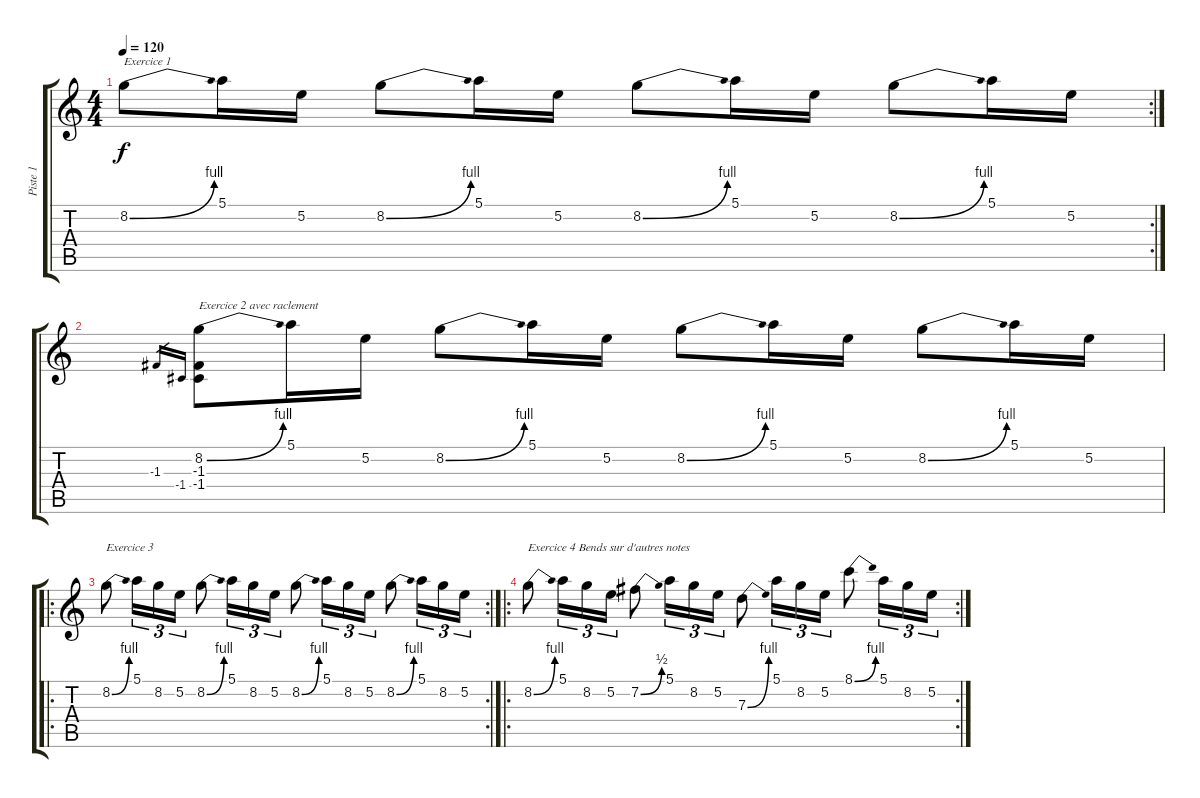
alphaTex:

\track ("Piste 1" "Piste 1") {instrument acousticguitarnylon}
\staff {score tabs}
\tuning (E4 B3 G3 D3 A2 E2) {hide}
\rc 2
\ts (4 4)
\tempo 120
\clef g2
\ks c
8.2{be (bend 0 0 60 4)}.8{txt "Exercice 1" dy f instrument acousticguitarnylon} 5.1.16 5.2.16 8.2{be (bend 0 0 60 4)}.8 5.1.16 5.2.16 8.2{be (bend 0 0 60 4)}.8 5.1.16 5.2.16 8.2{be (bend 0 0 60 4)}.8 5.1.16 5.2.16 |
-1.3.16{gr} -1.4.16{gr} (8.2{be (bend 0 0 60 4)} -1.3 -1.4).8{txt "Exercice 2 avec raclement"} 5.1.16 5.2.16 8.2{be (bend 0 0 60 4)}.8 5.1.16 5.2.16 8.2{be (bend 0 0 60 4)}.8 5.1.16 5.2.16 8.2{be (bend 0 0 60 4)}.8 5.1.16 5.2.16 |
\ro
\rc 2
8.2{be (bend 0 0 60 4)}.8{txt "Exercice 3"} 5.1.16{tu (3 2)} 8.2.16{tu (3 2)} 5.2.16{tu (3 2)} 8.2{be (bend 0 0 60 4)}.8 5.1.16{tu (3 2)} 8.2.16{tu (3 2)} 5.2.16{tu (3 2)} 8.2{be (bend 0 0 60 4)}.8 5.1.16{tu (3 2)} 8.2.16{tu (3 2)} 5.2.16{tu (3 2)} 8.2{be (bend 0 0 60 4)}.8 5.1.16{tu (3 2)} 8.2.16{tu (3 2)} 5.2.16{tu (3 2)} |
\ro
\rc 2
8.2{be (bend 0 0 60 4)}.8{txt "Exercice 4 Bends sur d'autres notes"} 5.1.16{tu (3 2)} 8.2.16{tu (3 2)} 5.2.16{tu (3 2)} 7.2{be (bend 0 0 60 2)}.8 5.1.16{tu (3 2)} 8.2.16{tu (3 2)} 5.2.16{tu (3 2)} 7.3{be (bend 0 0 60 4)}.8 5.1.16{tu (3 2)} 8.2.16{tu (3 2)} 5.2.16{tu (3 2)} 8.1{be (bend 0 0 60 4)}.8 5.1.16{tu (3 2)} 8.2.16{tu (3 2)} 5.2.16{tu (3 2)}
